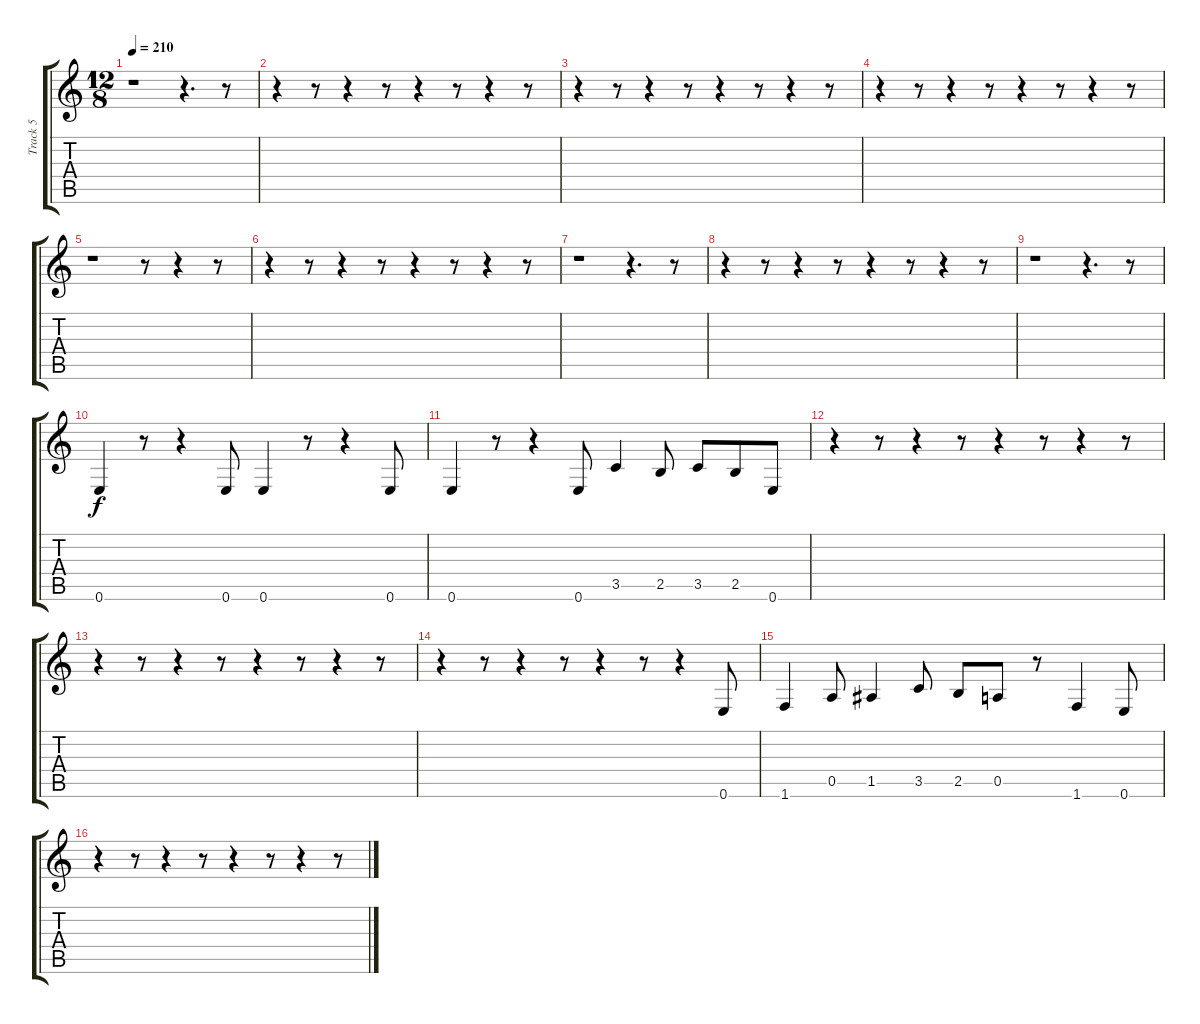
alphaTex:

\track ("Track 5" "Track 5") {instrument electricbassfinger}
\staff {score tabs}
\tuning (E4 B3 G3 D3 A2 E2) {hide}
\ts (12 8)
\tempo 210
\clef g2
\ks c
r.1{dy f} r.4{d} r.8 |
r.4 r.8 r.4 r.8 r.4 r.8 r.4 r.8 |
r.4 r.8 r.4 r.8 r.4 r.8 r.4 r.8 |
r.4 r.8 r.4 r.8 r.4 r.8 r.4 r.8 |
r.1 r.8 r.4 r.8 |
r.4 r.8 r.4 r.8 r.4 r.8 r.4 r.8 |
r.1 r.4{d} r.8 |
r.4 r.8 r.4 r.8 r.4 r.8 r.4 r.8 |
r.1 r.4{d} r.8 |
0.6.4 r.8 r.4 0.6.8 0.6.4 r.8 r.4 0.6.8 |
0.6.4 r.8 r.4 0.6.8 3.5.4 2.5.8 3.5.8 2.5.8 0.6.8 |
r.4 r.8 r.4 r.8 r.4 r.8 r.4 r.8 |
r.4 r.8 r.4 r.8 r.4 r.8 r.4 r.8 |
r.4 r.8 r.4 r.8 r.4 r.8 r.4 0.6.8 |
1.6.4 0.5.8 1.5.4 3.5.8 2.5.8 0.5.8 r.8 1.6.4 0.6.8 |
r.4 r.8 r.4 r.8 r.4 r.8 r.4 r.8
